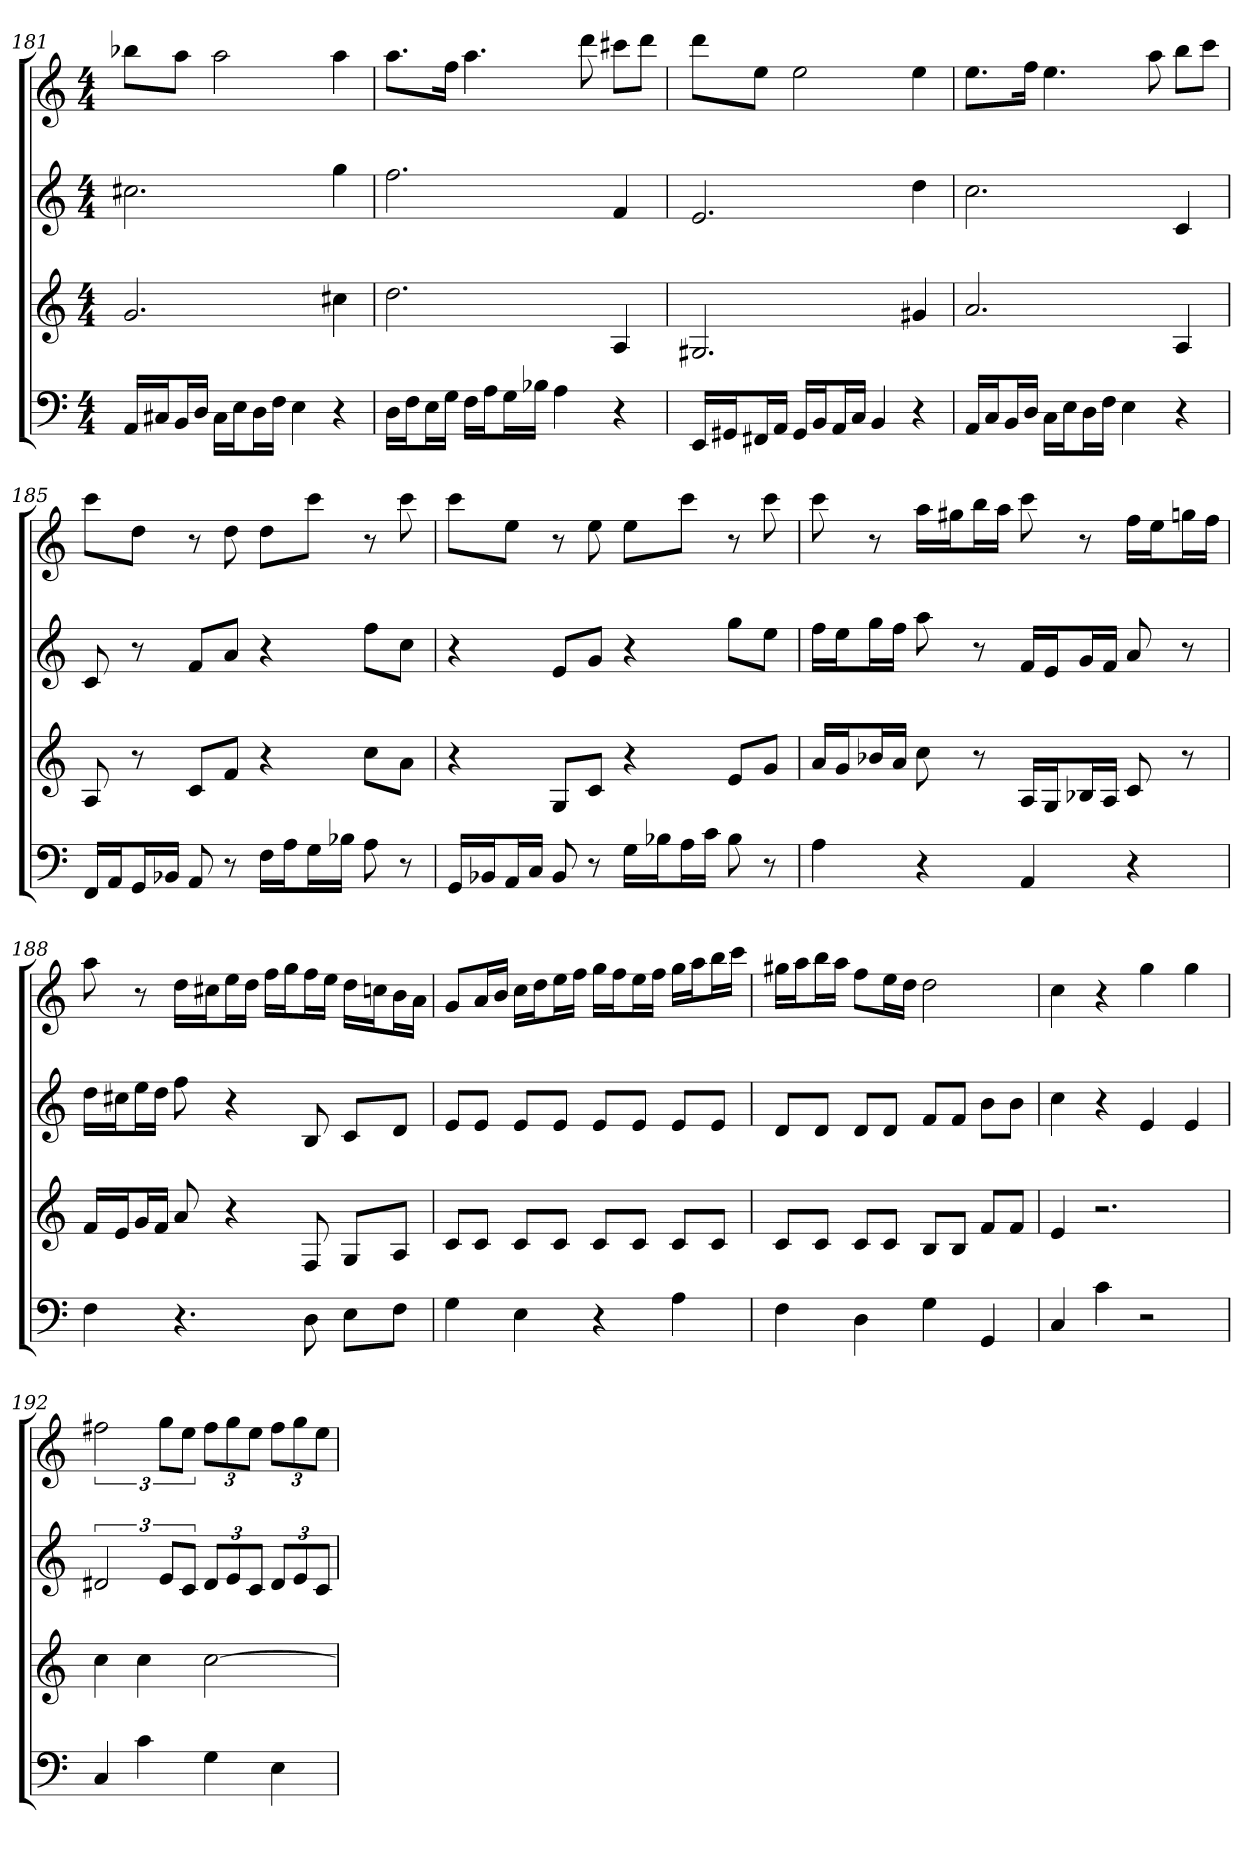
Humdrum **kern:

**kern	**kern	**kern	**kern
*part4	*part3	*part2	*part1
*staff4	*staff3	*staff2	*staff1
*k[]	*k[]	*k[]	*k[]
*C:	*C:	*C:	*C:
*M4/4	*M4/4	*M4/4	*M4/4
=181	=181	=181	=181
16AALL	2.g	2.cc#X	8bb-XL
16C#XJ	.	.	.
16BBL	.	.	8aaJ
16DJJ	.	.	.
16C#LL	.	.	2aa
16EJ	.	.	.
16DL	.	.	.
16FJJ	.	.	.
4E	.	.	.
4r	4cc#X	4gg	4aa
=182	=182	=182	=182
16DLL	2.dd	2.ff	8.aaL
16FJ	.	.	.
16EL	.	.	.
16GJJ	.	.	16ffJk
16FLL	.	.	4.aa
16AJ	.	.	.
16GL	.	.	.
16B-XJJ	.	.	.
4A	.	.	.
.	.	.	8ddd
4r	4A	4f	8ccc#XL
.	.	.	8dddJ
=183	=183	=183	=183
16EELL	2.G#X	2.e	8dddL
16GG#XJ	.	.	.
16FF#XL	.	.	8eeJ
16AAJJ	.	.	.
16GG#LL	.	.	2ee
16BBJ	.	.	.
16AAL	.	.	.
16CJJ	.	.	.
4BB	.	.	.
4r	4g#X	4dd	4ee
=184	=184	=184	=184
16AALL	2.a	2.cc	8.eeL
16CJ	.	.	.
16BBL	.	.	.
16DJJ	.	.	16ffJk
16CLL	.	.	4.ee
16EJ	.	.	.
16DL	.	.	.
16FJJ	.	.	.
4E	.	.	.
.	.	.	8aa
4r	4A	4c	8bbL
.	.	.	8cccJ
=185	=185	=185	=185
16FFLL	8A	8c	8cccL
16AAJ	.	.	.
16GGL	8r	8r	8ddJ
16BB-XJJ	.	.	.
8AA	8cL	8fL	8r
8r	8fJ	8aJ	8dd
16FLL	4r	4r	8ddL
16AJ	.	.	.
16GL	.	.	8cccJ
16B-XJJ	.	.	.
8A	8ccL	8ffL	8r
8r	8aJ	8ccJ	8ccc
=186	=186	=186	=186
16GGLL	4r	4r	8cccL
16BB-XJ	.	.	.
16AAL	.	.	8eeJ
16CJJ	.	.	.
8BB-	8GL	8eL	8r
8r	8cJ	8gJ	8ee
16GLL	4r	4r	8eeL
16B-XJ	.	.	.
16AL	.	.	8cccJ
16cJJ	.	.	.
8B-	8eL	8ggL	8r
8r	8gJ	8eeJ	8ccc
=187	=187	=187	=187
4A	16aLL	16ffLL	8ccc
.	16gJ	16eeJ	.
.	16b-XL	16ggL	8r
.	16aJJ	16ffJJ	.
4r	8cc	8aa	16aaLL
.	.	.	16gg#XJ
.	8r	8r	16bbL
.	.	.	16aaJJ
4AA	16ALL	16fLL	8ccc
.	16GJ	16eJ	.
.	16B-XL	16gL	8r
.	16AJJ	16fJJ	.
4r	8c	8a	16ffLL
.	.	.	16eeJ
.	8r	8r	16ggnL
.	.	.	16ffJJ
=188	=188	=188	=188
4F	16fLL	16ddLL	8aa
.	16eJ	16cc#XJ	.
.	16gL	16eeL	8r
.	16fJJ	16ddJJ	.
4.r	8a	8ff	16ddLL
.	.	.	16cc#XJ
.	4r	4r	16eeL
.	.	.	16ddJJ
.	.	.	16ffLL
.	.	.	16ggJ
8D	8F	8B	16ffL
.	.	.	16eeJJ
8EL	8GL	8cL	16ddLL
.	.	.	16ccnJ
8FJ	8AJ	8dJ	16bL
.	.	.	16aJJ
=189	=189	=189	=189
4G	8cL	8eL	8gL
.	8cJ	8eJ	16aL
.	.	.	16bJJ
4E	8cL	8eL	16ccLL
.	.	.	16ddJ
.	8cJ	8eJ	16eeL
.	.	.	16ffJJ
4r	8cL	8eL	16ggLL
.	.	.	16ffJ
.	8cJ	8eJ	16eeL
.	.	.	16ffJJ
4A	8cL	8eL	16ggLL
.	.	.	16aaJ
.	8cJ	8eJ	16bbL
.	.	.	16cccJJ
=190	=190	=190	=190
4F	8cL	8dL	16gg#XLL
.	.	.	16aaJ
.	8cJ	8dJ	16bbL
.	.	.	16aaJJ
4D	8cL	8dL	8ffL
.	8cJ	8dJ	16eeL
.	.	.	16ddJJ
4G	8BL	8fL	2dd
.	8BJ	8fJ	.
4GG	8fL	8bL	.
.	8fJ	8bJ	.
=191	=191	=191	=191
4C	4e	4cc	4cc
4c	2.r	4r	4r
2r	.	4e	4gg
.	.	4e	4gg
=192	=192	=192	=192
4C	4cc	3d#X	3ff#X
4c	4cc	.	.
.	.	12eL	12ggL
.	.	12cJ	12eeJ
4G	[2cc	12d#L	12ff#L
.	.	12e	12gg
.	.	12cJ	12eeJ
4E	.	12d#L	12ff#L
.	.	12e	12gg
.	.	12cJ	12eeJ
=	=	=	=
*-	*-	*-	*-
